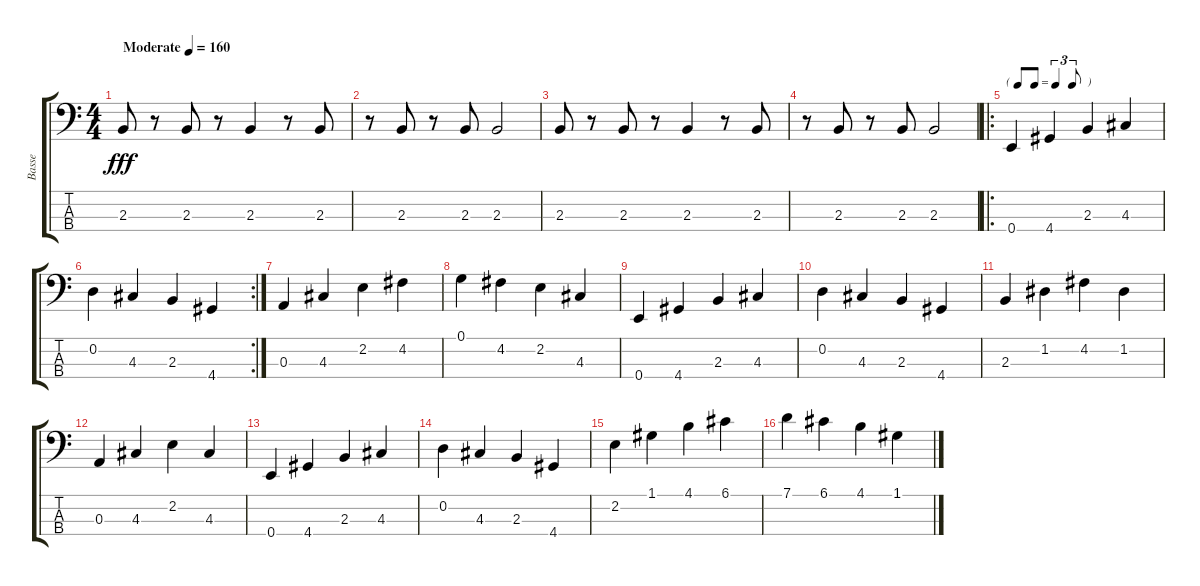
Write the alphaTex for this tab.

\track ("Basse" "Basse") {mute instrument electricbassfinger}
\staff {score tabs}
\tuning (G2 D2 A1 E1) {hide}
\ts (4 4)
\tempo (160 "Moderate")
\clef f4
\ks c
2.3.8{dy fff volume 16 instrument electricbassfinger} r.8 2.3.8 r.8 2.3.4 r.8 2.3.8 |
r.8 2.3.8 r.8 2.3.8 2.3.2 |
2.3.8 r.8 2.3.8 r.8 2.3.4 r.8 2.3.8 |
r.8 2.3.8 r.8 2.3.8 2.3.2 |
\ro
\tf triplet8th
0.4.4 4.4.4 2.3.4 4.3.4 |
\rc 2
0.2.4 4.3.4 2.3.4 4.4.4 |
0.3.4 4.3.4 2.2.4 4.2.4 |
0.1.4 4.2.4 2.2.4 4.3.4 |
0.4.4 4.4.4 2.3.4 4.3.4 |
0.2.4 4.3.4 2.3.4 4.4.4 |
2.3.4 1.2.4 4.2.4 1.2.4 |
0.3.4 4.3.4 2.2.4 4.3.4 |
0.4.4 4.4.4 2.3.4 4.3.4 |
0.2.4 4.3.4 2.3.4 4.4.4 |
2.2.4 1.1.4 4.1.4 6.1.4 |
7.1.4 6.1.4 4.1.4 1.1.4
